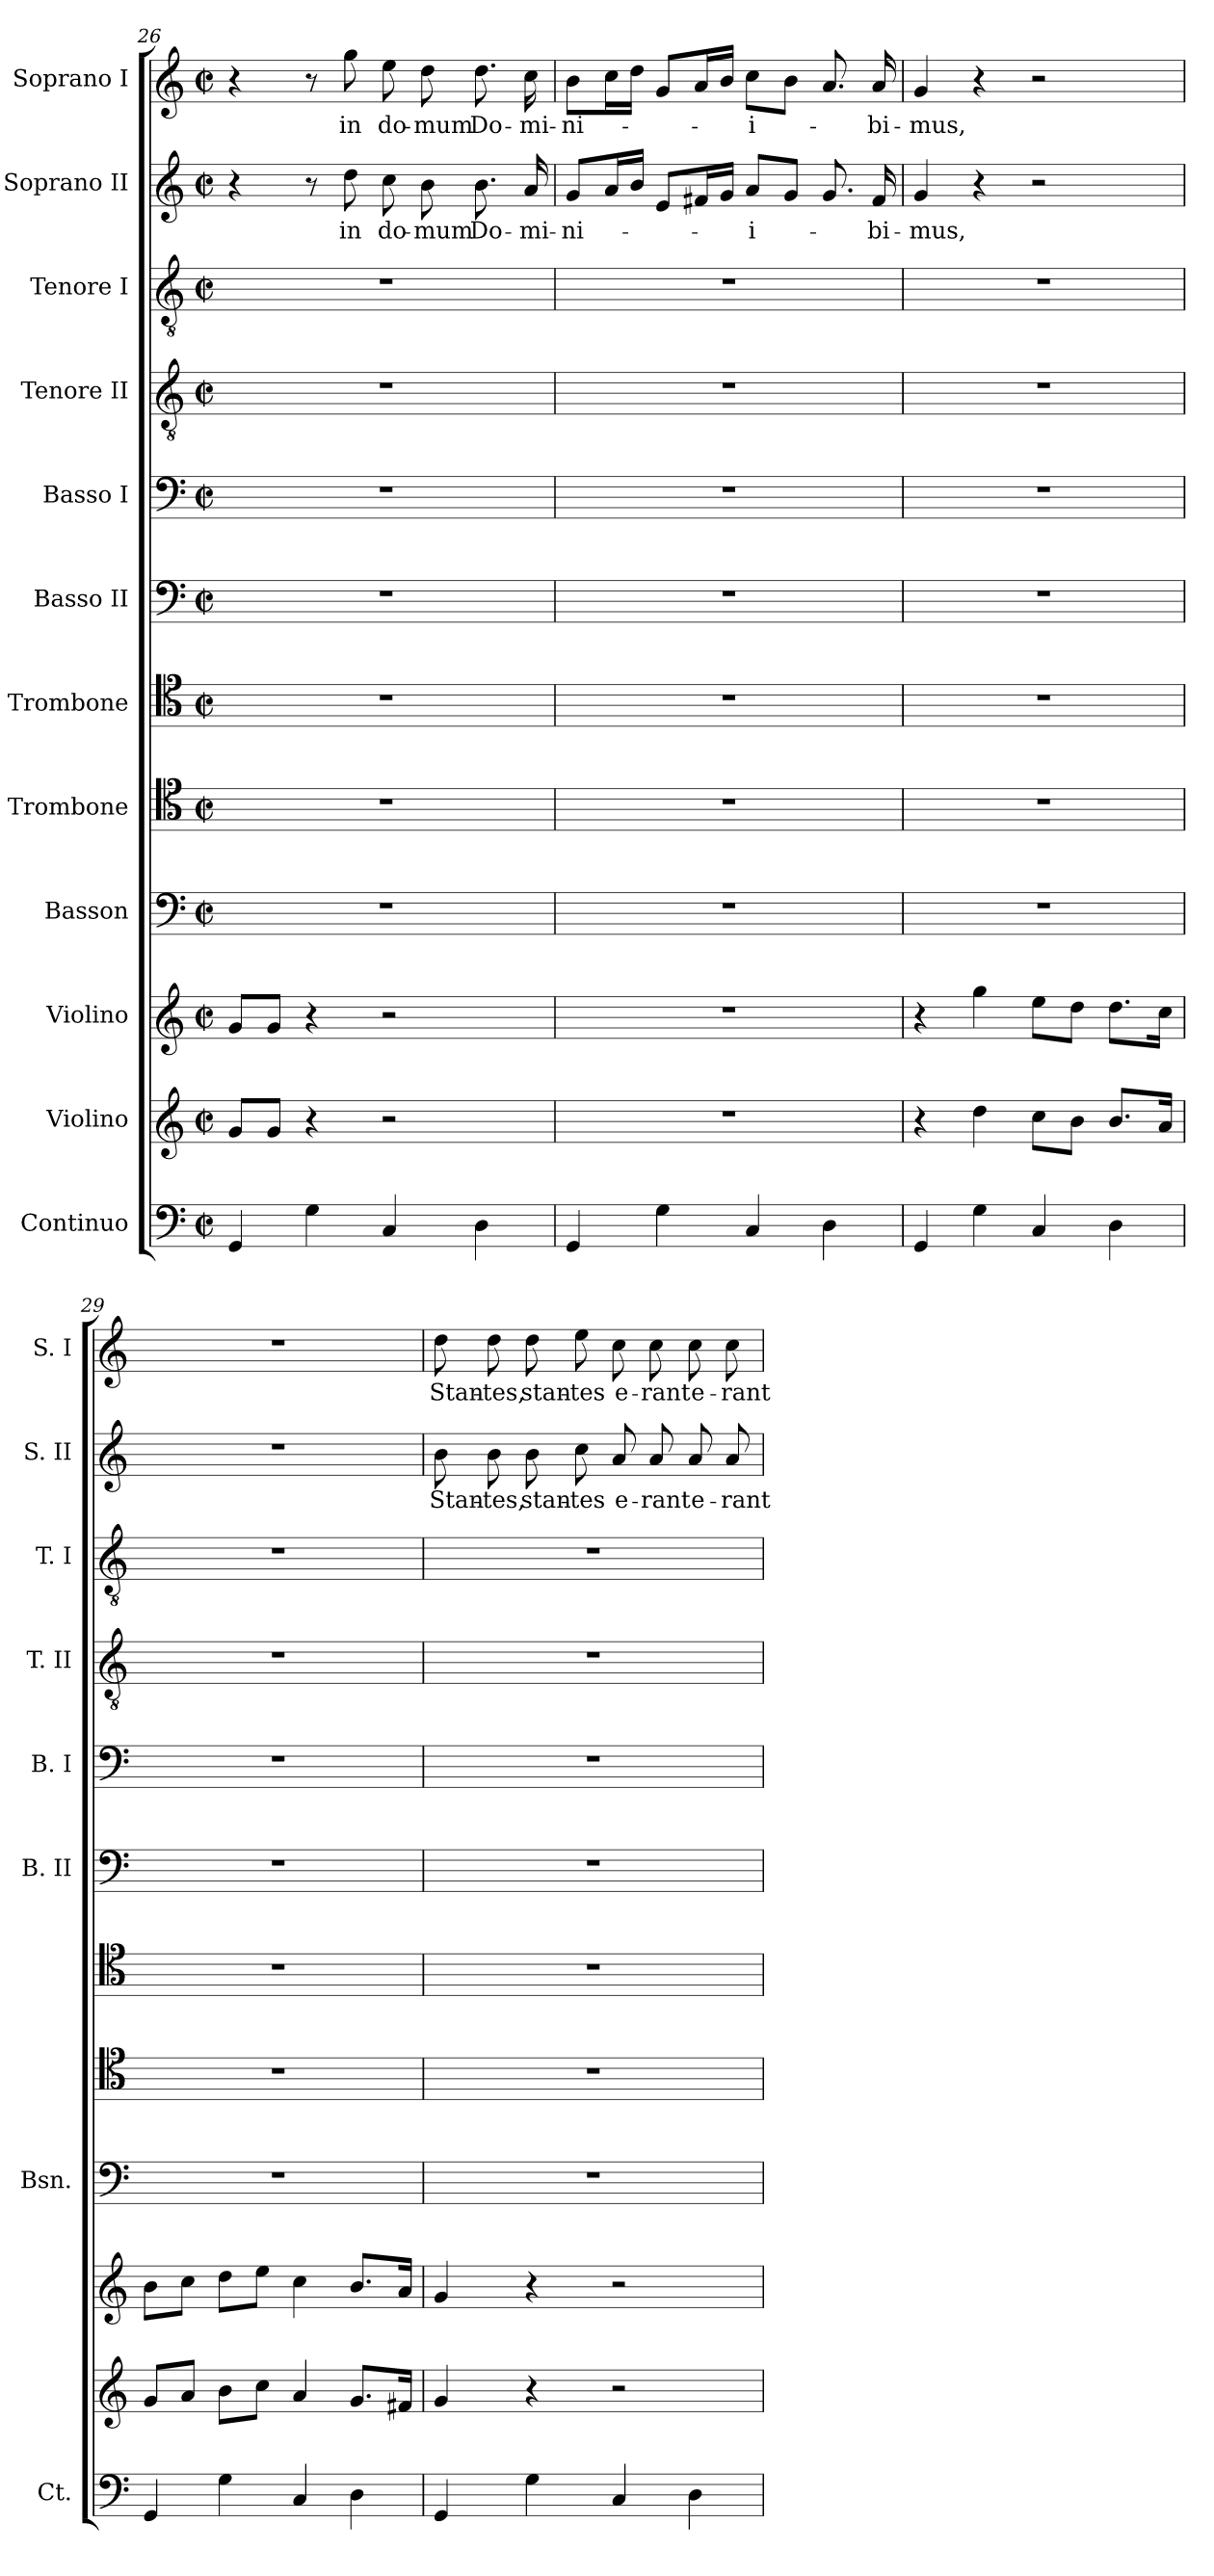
**kern	**kern	**kern	**kern	**kern	**kern	**kern	**kern	**kern	**kern	**kern	**text	**kern	**text
*part12	*part11	*part10	*part9	*part8	*part7	*part6	*part5	*part4	*part3	*part2	*part2	*part1	*part1
*staff12	*staff11	*staff10	*staff9	*staff8	*staff7	*staff6	*staff5	*staff4	*staff3	*staff2	*staff2	*staff1	*staff1
*I"Continuo	*I"Violino	*I"Violino	*I"Basson	*I"Trombone	*I"Trombone	*I"Basso II	*I"Basso I	*I"Tenore II	*I"Tenore I	*I"Soprano II	*	*I"Soprano I	*
*I'Ct.	*	*	*I'Bsn.	*	*	*I'B. II	*I'B. I	*I'T. II	*I'T. I	*I'S. II	*	*I'S. I	*
*clefF4	*clefG2	*clefG2	*clefF4	*clefC4	*clefC4	*clefF4	*clefF4	*clefGv2	*clefGv2	*clefG2	*	*clefG2	*
*k[]	*k[]	*k[]	*k[]	*k[]	*k[]	*k[]	*k[]	*k[]	*k[]	*k[]	*	*k[]	*
*M2/2	*M2/2	*M2/2	*M2/2	*M2/2	*M2/2	*M2/2	*M2/2	*M2/2	*M2/2	*M2/2	*	*M2/2	*
*met(c|)	*met(c|)	*met(c|)	*met(c|)	*met(c|)	*met(c|)	*met(c|)	*met(c|)	*met(c|)	*met(c|)	*met(c|)	*	*met(c|)	*
=26	=26	=26	=26	=26	=26	=26	=26	=26	=26	=26	=26	=26	=26
4GG/	8g/L	8g/L	1r	1r	1r	1r	1r	1r	1r	4r	.	4r	.
.	8g/J	8g/J	.	.	.	.	.	.	.	.	.	.	.
4G\	4r	4r	.	.	.	.	.	.	.	8r	.	8r	.
!	!	!	!	!	!	!	!	!	!	!	!LO:LY:b	!	!LO:LY:b
.	.	.	.	.	.	.	.	.	.	8dd\	in	8gg\	in
!	!	!	!	!	!	!	!	!	!	!	!LO:LY:b	!	!LO:LY:b
4C/	2r	2r	.	.	.	.	.	.	.	8cc\	do-	8ee\	do-
!	!	!	!	!	!	!	!	!	!	!	!LO:LY:b	!	!LO:LY:b
.	.	.	.	.	.	.	.	.	.	8b\	-mum	8dd\	-mum
!	!	!	!	!	!	!	!	!	!	!	!LO:LY:b	!	!LO:LY:b
4D\	.	.	.	.	.	.	.	.	.	8.b\	Do-	8.dd\	Do-
!	!	!	!	!	!	!	!	!	!	!	!LO:LY:b	!	!LO:LY:b
.	.	.	.	.	.	.	.	.	.	16a/	-mi-	16cc\	-mi-
=27	=27	=27	=27	=27	=27	=27	=27	=27	=27	=27	=27	=27	=27
!	!	!	!	!	!	!	!	!	!	!	!LO:LY:b	!	!LO:LY:b
4GG/	1r	1r	1r	1r	1r	1r	1r	1r	1r	8g/L	-ni-	8b\L	-ni-
.	.	.	.	.	.	.	.	.	.	16a/L	.	16cc\L	.
.	.	.	.	.	.	.	.	.	.	16b/JJ	.	16dd\JJ	.
4G\	.	.	.	.	.	.	.	.	.	8e/L	.	8g/L	.
.	.	.	.	.	.	.	.	.	.	16f#X/L	.	16a/L	.
.	.	.	.	.	.	.	.	.	.	16g/JJ	.	16b/JJ	.
!	!	!	!	!	!	!	!	!	!	!	!LO:LY:b	!	!LO:LY:b
4C/	.	.	.	.	.	.	.	.	.	8a/L	i-	8cc\L	i-
.	.	.	.	.	.	.	.	.	.	8g/J	.	8b\J	.
4D\	.	.	.	.	.	.	.	.	.	8.g/	.	8.a/	.
!	!	!	!	!	!	!	!	!	!	!	!LO:LY:b	!	!LO:LY:b
.	.	.	.	.	.	.	.	.	.	16f#/	bi-	16a/	bi-
!!LO:PB:g=z
=28	=28	=28	=28	=28	=28	=28	=28	=28	=28	=28	=28	=28	=28
!	!	!	!	!	!	!	!	!	!	!	!LO:LY:b	!	!LO:LY:b
4GG/	4r	4r	1r	1r	1r	1r	1r	1r	1r	4g/	-mus,	4g/	-mus,
4G\	4dd\	4gg\	.	.	.	.	.	.	.	4r	.	4r	.
4C/	8cc\L	8ee\L	.	.	.	.	.	.	.	2r	.	2r	.
.	8b\J	8dd\J	.	.	.	.	.	.	.	.	.	.	.
4D\	8.b/L	8.dd\L	.	.	.	.	.	.	.	.	.	.	.
.	16a/Jk	16cc\Jk	.	.	.	.	.	.	.	.	.	.	.
=29	=29	=29	=29	=29	=29	=29	=29	=29	=29	=29	=29	=29	=29
4GG/	8g/L	8b\L	1r	1r	1r	1r	1r	1r	1r	1r	.	1r	.
.	8a/J	8cc\J	.	.	.	.	.	.	.	.	.	.	.
4G\	8b\L	8dd\L	.	.	.	.	.	.	.	.	.	.	.
.	8cc\J	8ee\J	.	.	.	.	.	.	.	.	.	.	.
4C/	4a/	4cc\	.	.	.	.	.	.	.	.	.	.	.
4D\	8.g/L	8.b/L	.	.	.	.	.	.	.	.	.	.	.
.	16f#X/Jk	16a/Jk	.	.	.	.	.	.	.	.	.	.	.
=30	=30	=30	=30	=30	=30	=30	=30	=30	=30	=30	=30	=30	=30
!	!	!	!	!	!	!	!	!	!	!	!LO:LY:b	!	!LO:LY:b
4GG/	4g/	4g/	1r	1r	1r	1r	1r	1r	1r	8b\	Stan-	8dd\	Stan-
!	!	!	!	!	!	!	!	!	!	!	!LO:LY:b	!	!LO:LY:b
.	.	.	.	.	.	.	.	.	.	8b\	-tes,	8dd\	-tes,
!	!	!	!	!	!	!	!	!	!	!	!LO:LY:b	!	!LO:LY:b
4G\	4r	4r	.	.	.	.	.	.	.	8b\	stan-	8dd\	stan-
!	!	!	!	!	!	!	!	!	!	!	!LO:LY:b	!	!LO:LY:b
.	.	.	.	.	.	.	.	.	.	8cc\	-tes	8ee\	-tes
!	!	!	!	!	!	!	!	!	!	!	!LO:LY:b	!	!LO:LY:b
4C/	2r	2r	.	.	.	.	.	.	.	8a/	e-	8cc\	e-
!	!	!	!	!	!	!	!	!	!	!	!LO:LY:b	!	!LO:LY:b
.	.	.	.	.	.	.	.	.	.	8a/	-rant	8cc\	-rant
!	!	!	!	!	!	!	!	!	!	!	!LO:LY:b	!	!LO:LY:b
4D\	.	.	.	.	.	.	.	.	.	8a/	e-	8cc\	e-
!	!	!	!	!	!	!	!	!	!	!	!LO:LY:b	!	!LO:LY:b
.	.	.	.	.	.	.	.	.	.	8a/	-rant	8cc\	-rant
=	=	=	=	=	=	=	=	=	=	=	=	=	=
*-	*-	*-	*-	*-	*-	*-	*-	*-	*-	*-	*-	*-	*-
